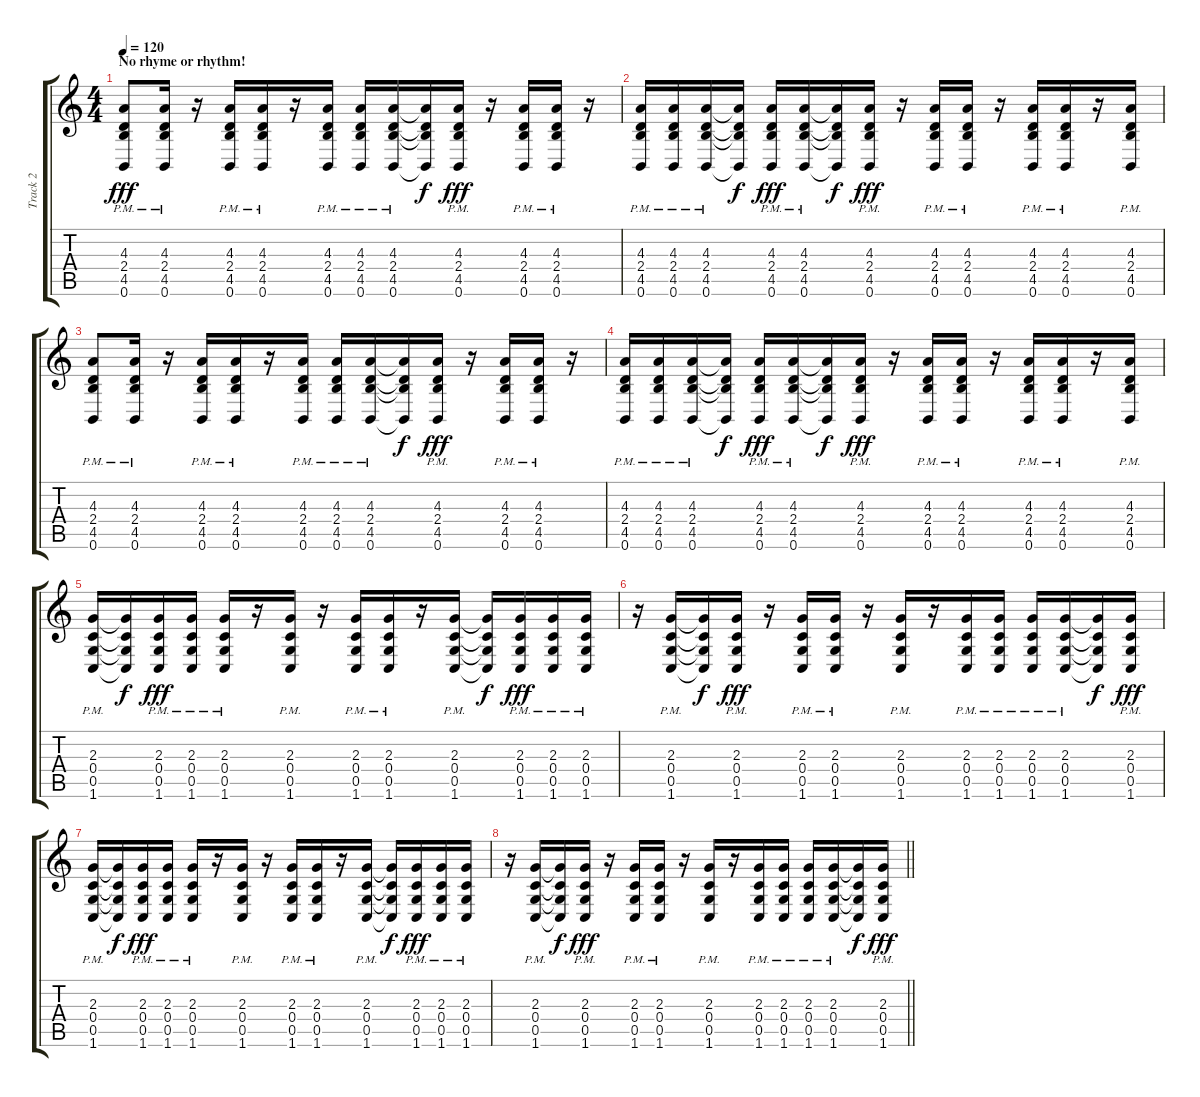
\track ("Track 2" "Track 2") {instrument overdrivenguitar}
\staff {score tabs}
\tuning (D4 A3 F3 C3 G2 B1) {hide}
\ts (4 4)
\section ("" "No rhyme or rhythm!")
\tempo 120
\clef g2
\ks c
(4.3{pm} 2.4{pm} 4.5{pm} 0.6{pm}).8{dy fff} (4.3{pm} 2.4{pm} 4.5{pm} 0.6{pm}).16 r.16 (4.3{pm} 2.4{pm} 4.5{pm} 0.6{pm}).16 (4.3{pm} 2.4{pm} 4.5{pm} 0.6{pm}).16 r.16 (4.3{pm} 2.4{pm} 4.5{pm} 0.6{pm}).16 (4.3{pm} 2.4{pm} 4.5{pm} 0.6{pm}).16 (4.3{pm} 2.4{pm} 4.5{pm} 0.6{pm}).16 (4.3{t} 2.4{t} 4.5{t} 0.6{t}).16{dy f} (4.3{pm} 2.4{pm} 4.5{pm} 0.6{pm}).16{dy fff} r.16 (4.3{pm} 2.4{pm} 4.5{pm} 0.6{pm}).16 (4.3{pm} 2.4{pm} 4.5{pm} 0.6{pm}).16 r.16 |
(4.3{pm} 2.4{pm} 4.5{pm} 0.6{pm}).16 (4.3{pm} 2.4{pm} 4.5{pm} 0.6{pm}).16 (4.3{pm} 2.4{pm} 4.5{pm} 0.6{pm}).16 (4.3{t} 2.4{t} 4.5{t} 0.6{t}).16{dy f} (4.3{pm} 2.4{pm} 4.5{pm} 0.6{pm}).16{dy fff} (4.3{pm} 2.4{pm} 4.5{pm} 0.6{pm}).16 (4.3{t} 2.4{t} 4.5{t} 0.6{t}).16{dy f} (4.3{pm} 2.4{pm} 4.5{pm} 0.6{pm}).16{dy fff} r.16 (4.3{pm} 2.4{pm} 4.5{pm} 0.6{pm}).16 (4.3{pm} 2.4{pm} 4.5{pm} 0.6{pm}).16 r.16 (4.3{pm} 2.4{pm} 4.5{pm} 0.6{pm}).16 (4.3{pm} 2.4{pm} 4.5{pm} 0.6{pm}).16 r.16 (4.3{pm} 2.4{pm} 4.5{pm} 0.6{pm}).16 |
(4.3{pm} 2.4{pm} 4.5{pm} 0.6{pm}).8 (4.3{pm} 2.4{pm} 4.5{pm} 0.6{pm}).16 r.16 (4.3{pm} 2.4{pm} 4.5{pm} 0.6{pm}).16 (4.3{pm} 2.4{pm} 4.5{pm} 0.6{pm}).16 r.16 (4.3{pm} 2.4{pm} 4.5{pm} 0.6{pm}).16 (4.3{pm} 2.4{pm} 4.5{pm} 0.6{pm}).16 (4.3{pm} 2.4{pm} 4.5{pm} 0.6{pm}).16 (4.3{t} 2.4{t} 4.5{t} 0.6{t}).16{dy f} (4.3{pm} 2.4{pm} 4.5{pm} 0.6{pm}).16{dy fff} r.16 (4.3{pm} 2.4{pm} 4.5{pm} 0.6{pm}).16 (4.3{pm} 2.4{pm} 4.5{pm} 0.6{pm}).16 r.16 |
(4.3{pm} 2.4{pm} 4.5{pm} 0.6{pm}).16 (4.3{pm} 2.4{pm} 4.5{pm} 0.6{pm}).16 (4.3{pm} 2.4{pm} 4.5{pm} 0.6{pm}).16 (4.3{t} 2.4{t} 4.5{t} 0.6{t}).16{dy f} (4.3{pm} 2.4{pm} 4.5{pm} 0.6{pm}).16{dy fff} (4.3{pm} 2.4{pm} 4.5{pm} 0.6{pm}).16 (4.3{t} 2.4{t} 4.5{t} 0.6{t}).16{dy f} (4.3{pm} 2.4{pm} 4.5{pm} 0.6{pm}).16{dy fff} r.16 (4.3{pm} 2.4{pm} 4.5{pm} 0.6{pm}).16 (4.3{pm} 2.4{pm} 4.5{pm} 0.6{pm}).16 r.16 (4.3{pm} 2.4{pm} 4.5{pm} 0.6{pm}).16 (4.3{pm} 2.4{pm} 4.5{pm} 0.6{pm}).16 r.16 (4.3{pm} 2.4{pm} 4.5{pm} 0.6{pm}).16 |
(2.3{pm} 0.4{pm} 0.5{pm} 1.6{pm}).16 (2.3{t} 0.4{t} 0.5{t} 1.6{t}).16{dy f} (2.3{pm} 0.4{pm} 0.5{pm} 1.6{pm}).16{dy fff} (2.3{pm} 0.4{pm} 0.5{pm} 1.6{pm}).16 (2.3{pm} 0.4{pm} 0.5{pm} 1.6{pm}).16 r.16 (2.3{pm} 0.4{pm} 0.5{pm} 1.6{pm}).16 r.16 (2.3{pm} 0.4{pm} 0.5{pm} 1.6{pm}).16 (2.3{pm} 0.4{pm} 0.5{pm} 1.6{pm}).16 r.16 (2.3{pm} 0.4{pm} 0.5{pm} 1.6{pm}).16 (2.3{t} 0.4{t} 0.5{t} 1.6{t}).16{dy f} (2.3{pm} 0.4{pm} 0.5{pm} 1.6{pm}).16{dy fff} (2.3{pm} 0.4{pm} 0.5{pm} 1.6{pm}).16 (2.3{pm} 0.4{pm} 0.5{pm} 1.6{pm}).16 |
r.16 (2.3{pm} 0.4{pm} 0.5{pm} 1.6{pm}).16 (2.3{t} 0.4{t} 0.5{t} 1.6{t}).16{dy f} (2.3{pm} 0.4{pm} 0.5{pm} 1.6{pm}).16{dy fff} r.16 (2.3{pm} 0.4{pm} 0.5{pm} 1.6{pm}).16 (2.3{pm} 0.4{pm} 0.5{pm} 1.6{pm}).16 r.16 (2.3{pm} 0.4{pm} 0.5{pm} 1.6{pm}).16 r.16 (2.3{pm} 0.4{pm} 0.5{pm} 1.6{pm}).16 (2.3{pm} 0.4{pm} 0.5{pm} 1.6{pm}).16 (2.3{pm} 0.4{pm} 0.5{pm} 1.6{pm}).16 (2.3{pm} 0.4{pm} 0.5{pm} 1.6{pm}).16 (2.3{t} 0.4{t} 0.5{t} 1.6{t}).16{dy f} (2.3{pm} 0.4{pm} 0.5{pm} 1.6{pm}).16{dy fff} |
(2.3{pm} 0.4{pm} 0.5{pm} 1.6{pm}).16 (2.3{t} 0.4{t} 0.5{t} 1.6{t}).16{dy f} (2.3{pm} 0.4{pm} 0.5{pm} 1.6{pm}).16{dy fff} (2.3{pm} 0.4{pm} 0.5{pm} 1.6{pm}).16 (2.3{pm} 0.4{pm} 0.5{pm} 1.6{pm}).16 r.16 (2.3{pm} 0.4{pm} 0.5{pm} 1.6{pm}).16 r.16 (2.3{pm} 0.4{pm} 0.5{pm} 1.6{pm}).16 (2.3{pm} 0.4{pm} 0.5{pm} 1.6{pm}).16 r.16 (2.3{pm} 0.4{pm} 0.5{pm} 1.6{pm}).16 (2.3{t} 0.4{t} 0.5{t} 1.6{t}).16{dy f} (2.3{pm} 0.4{pm} 0.5{pm} 1.6{pm}).16{dy fff} (2.3{pm} 0.4{pm} 0.5{pm} 1.6{pm}).16 (2.3{pm} 0.4{pm} 0.5{pm} 1.6{pm}).16 |
\barLineRight lightlight
r.16 (2.3{pm} 0.4{pm} 0.5{pm} 1.6{pm}).16 (2.3{t} 0.4{t} 0.5{t} 1.6{t}).16{dy f} (2.3{pm} 0.4{pm} 0.5{pm} 1.6{pm}).16{dy fff} r.16 (2.3{pm} 0.4{pm} 0.5{pm} 1.6{pm}).16 (2.3{pm} 0.4{pm} 0.5{pm} 1.6{pm}).16 r.16 (2.3{pm} 0.4{pm} 0.5{pm} 1.6{pm}).16 r.16 (2.3{pm} 0.4{pm} 0.5{pm} 1.6{pm}).16 (2.3{pm} 0.4{pm} 0.5{pm} 1.6{pm}).16 (2.3{pm} 0.4{pm} 0.5{pm} 1.6{pm}).16 (2.3{pm} 0.4{pm} 0.5{pm} 1.6{pm}).16 (2.3{t} 0.4{t} 0.5{t} 1.6{t}).16{dy f} (2.3{pm} 0.4{pm} 0.5{pm} 1.6{pm}).16{dy fff}
